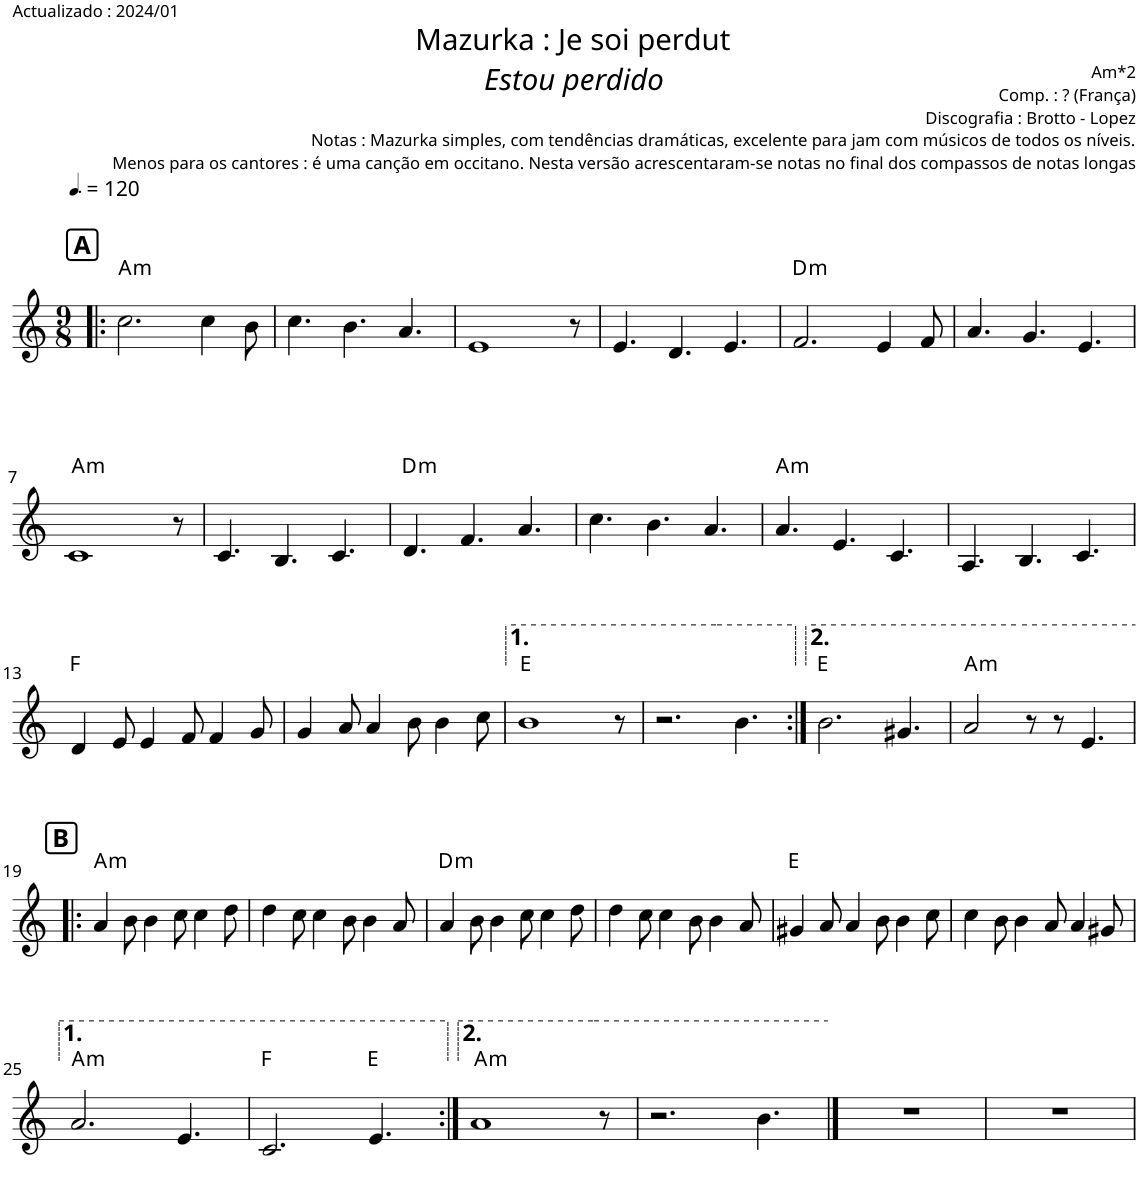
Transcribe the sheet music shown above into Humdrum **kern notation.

**kern	**harte
*part1	*part1
*staff1	*
*I"Piano	*
*I'Pno.	*
*clefG2	*
*k[]	*
*M9/8	*
*MM180	*
!!LO:REH:place=s1:a:B:cj:fs=12:t=A
=1!|:	=1!|:
!	!LO:H:kt=m
2.cc\	A:min
4cc\	.
8b\	.
=2	=2
4.cc\	.
4.b\	.
4.a/	.
=3	=3
1e	.
8r	.
=4	=4
4.e/	.
4.d/	.
4.e/	.
=5	=5
!	!LO:H:kt=m
2.f/	D:min
4e/	.
8f/	.
=6	=6
4.a/	.
4.g/	.
4.e/	.
!!LO:LB:g=z
=7	=7
!	!LO:H:kt=m
1c	A:min
8r	.
=8	=8
4.c/	.
4.B/	.
4.c/	.
=9	=9
!	!LO:H:kt=m
4.d/	D:min
4.f/	.
4.a/	.
=10	=10
4.cc\	.
4.b\	.
4.a/	.
=11	=11
!	!LO:H:kt=m
4.a/	A:min
4.e/	.
4.c/	.
=12	=12
4.A/	.
4.B/	.
4.c/	.
!!LO:LB:g=z
=13	=13
4d/	F:maj
8e/	.
4e/	.
8f/	.
4f/	.
8g/	.
=14	=14
4g/	.
8a/	.
4a/	.
8b\	.
4b\	.
8cc\	.
=15	=15
1b	E:maj
8r	.
=16	=16
2.r	.
4.b\	.
=17:|!	=17:|!
2.b\	E:maj
4.g#X/	.
=18	=18
!	!LO:H:kt=m
2a/	A:min
8r	.
8r	.
4.e/	.
!!LO:LB:g=z
!!LO:REH:place=s1:a:B:cj:fs=12:t=B
=19!|:	=19!|:
!	!LO:H:kt=m
4a/	A:min
8b\	.
4b\	.
8cc\	.
4cc\	.
8dd\	.
=20	=20
4dd\	.
8cc\	.
4cc\	.
8b\	.
4b\	.
8a/	.
=21	=21
!	!LO:H:kt=m
4a/	D:min
8b\	.
4b\	.
8cc\	.
4cc\	.
8dd\	.
=22	=22
4dd\	.
8cc\	.
4cc\	.
8b\	.
4b\	.
8a/	.
=23	=23
4g#X/	E:maj
8a/	.
4a/	.
8b\	.
4b\	.
8cc\	.
=24	=24
4cc\	.
8b\	.
4b\	.
8a/	.
4a/	.
8g#X/	.
!!LO:LB:g=z
=25	=25
!	!LO:H:kt=m
2.a/	A:min
4.e/	.
=26	=26
2.c/	F:maj
4.e/	E:maj
=27:|!	=27:|!
!	!LO:H:kt=m
1a	A:min
8r	.
=28	=28
2.r	.
4.b\	.
==29	==29
8%9r	.
=30	=30
8%9r	.
=	=
*-	*-
